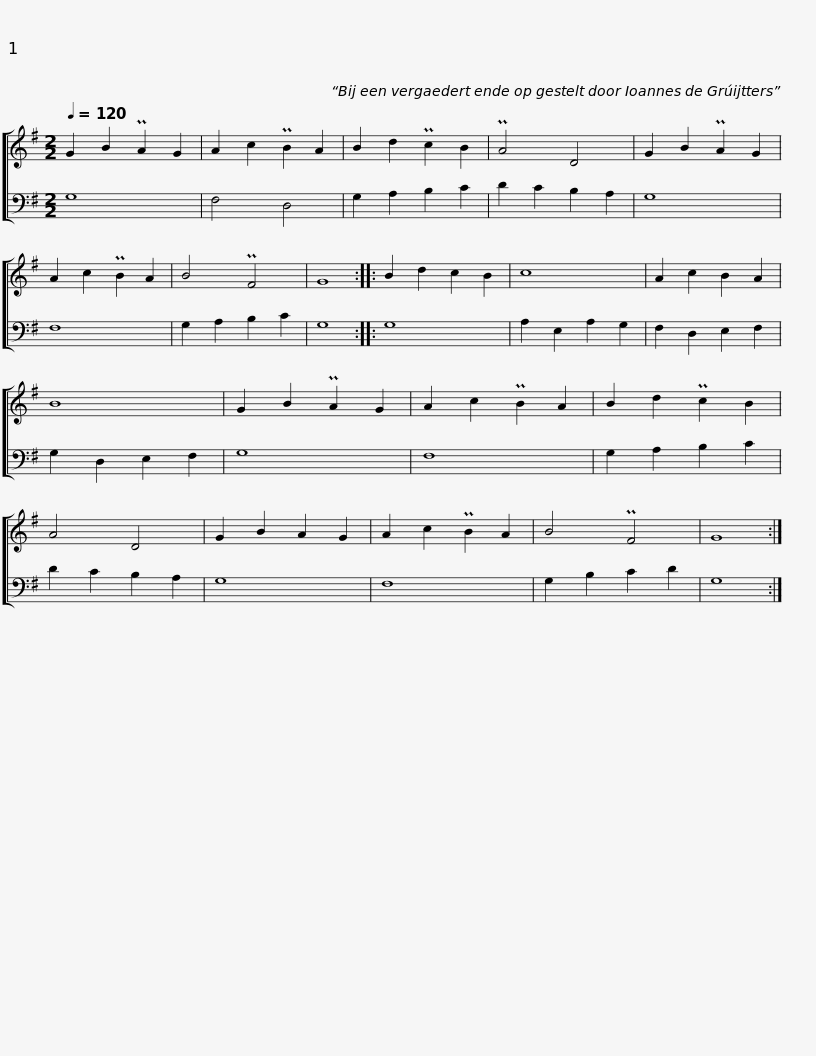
X:1
%%score [ 1 2 ]
L:1/8
Q:1/4=120
M:2/2
I:linebreak $
K:G
V:1 treble
V:2 bass
V:1
 G2 B2 PA2 G2 | A2 c2 PB2 A2 | B2 d2 Pc2 B2 | PA4 D4 |$ G2 B2 PA2 G2 | %5
 A2 c2 PB2 A2 | B4 PF4 | G8 ::$ B2 d2 c2 B2 | c8 | %10
 A2 c2 B2 A2 | B8 | G2 B2 PA2 G2 | A2 c2 PB2 A2 |$ B2 d2 Pc2 B2 | %15
 A4 D4 | G2 B2 A2 G2 | A2 c2 PB2 A2 | B4 PF4 | G8 :| %20
V:2
 G,8 | F,4 D,4 | G,2 A,2 B,2 C2 | D2 C2 B,2 A,2 |$ G,8 | %5
 F,8 | G,2 A,2 B,2 C2 | G,8 ::$ G,8 | A,2 E,2 A,2 G,2 | %10
 F,2 D,2 E,2 F,2 | G,2 D,2 E,2 F,2 | G,8 | F,8 |$ G,2 A,2 B,2 C2 | %15
 D2 C2 B,2 A,2 | G,8 | F,8 | G,2 B,2 C2 D2 | G,8 :| %20
